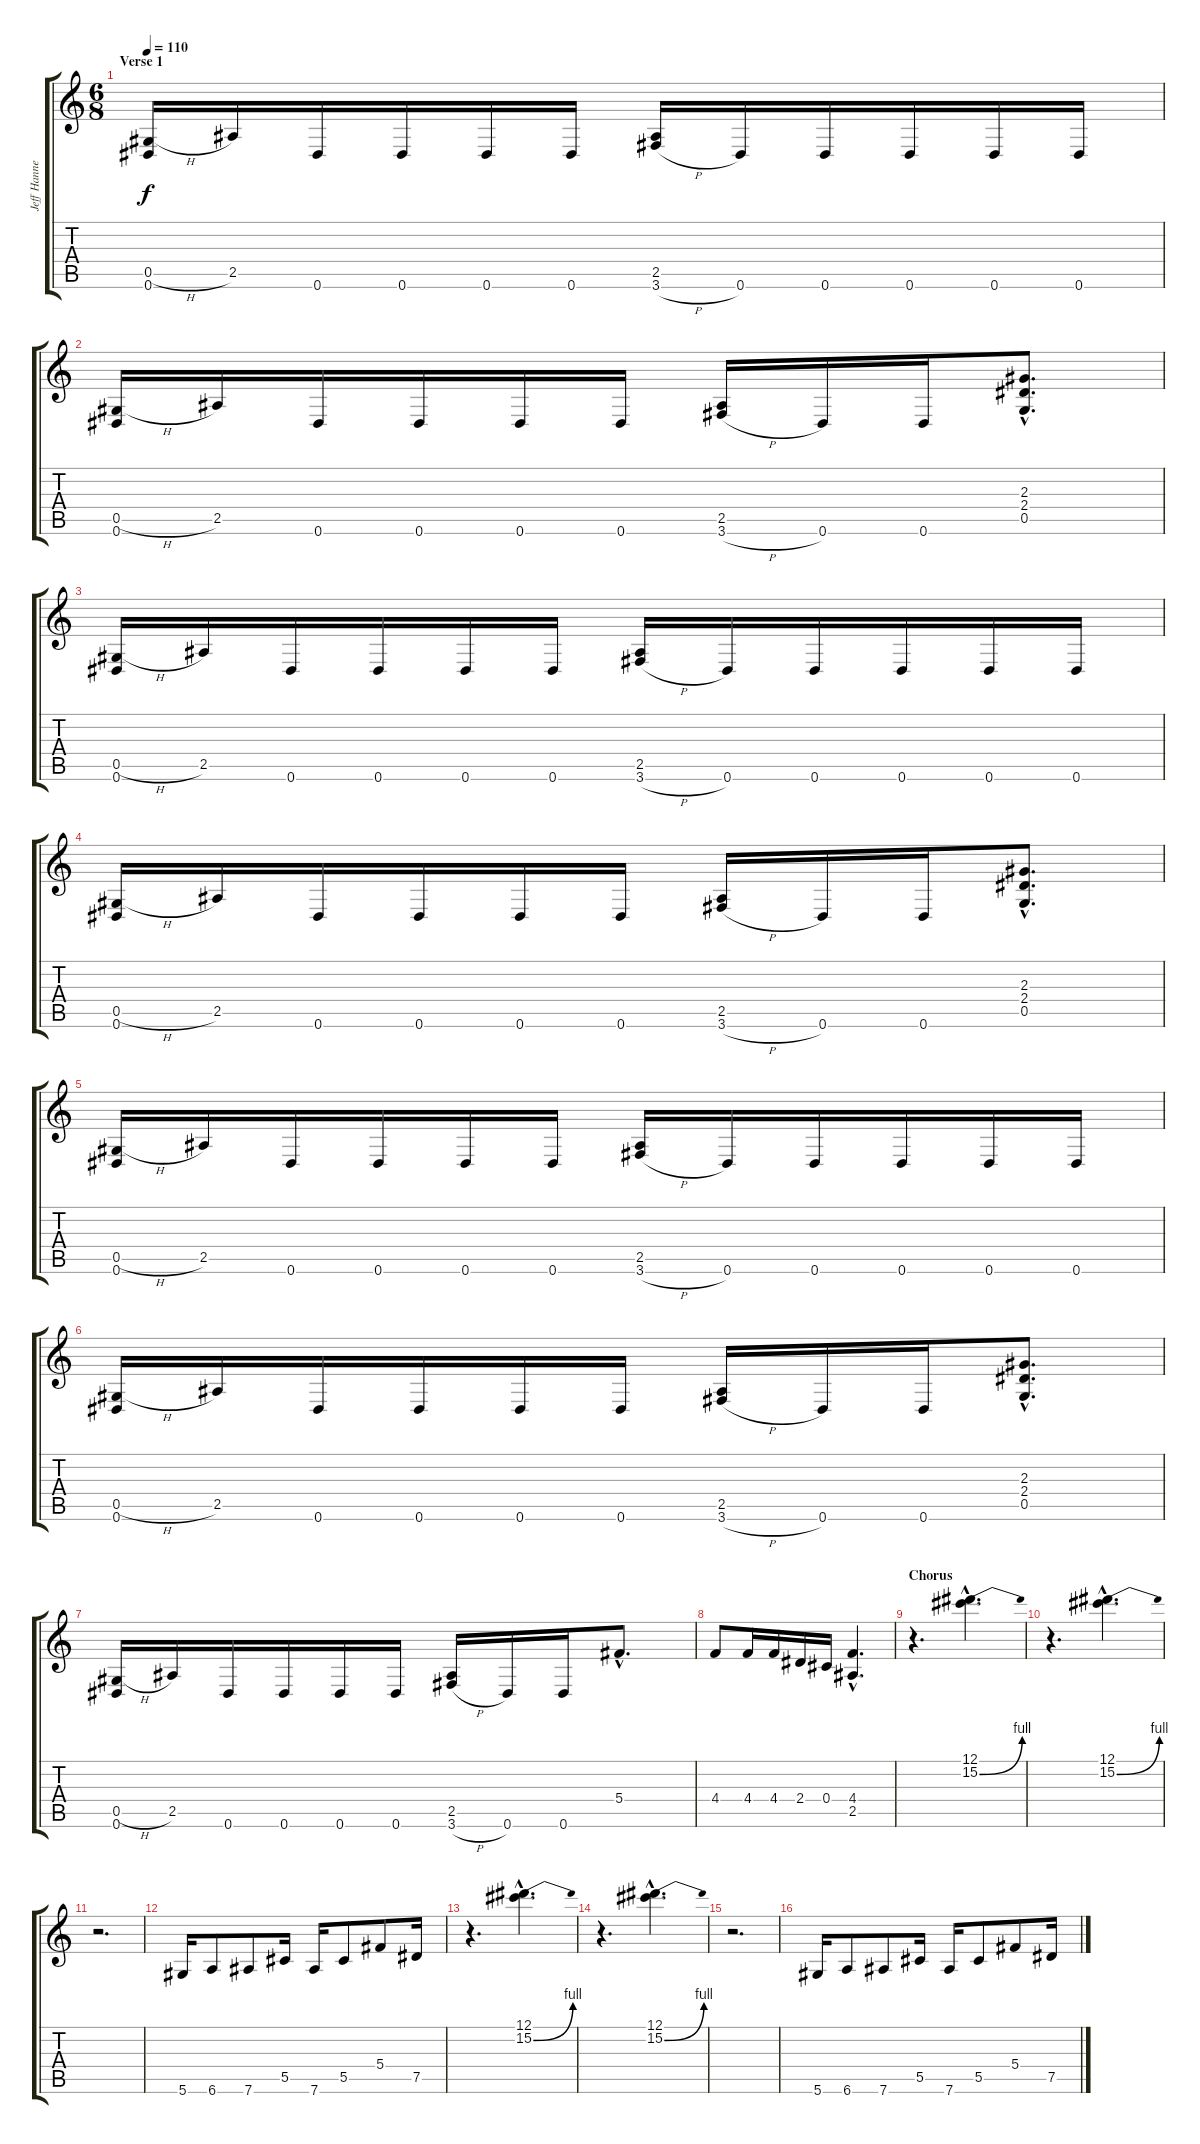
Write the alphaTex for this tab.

\track ("Jeff Hanneman (guitar)" "Jeff Hanne") {instrument distortionguitar}
\staff {score tabs}
\tuning (Eb4 Bb3 Gb3 Db3 Ab2 Eb2) {hide}
\ts (6 8)
\section ("" "Verse 1")
\tempo 110
\clef g2
\ks c
(0.5{h} 0.6).16{dy f} 2.5.16 0.6.16 0.6.16 0.6.16 0.6.16 (2.5 3.6{h}).16 0.6.16 0.6.16 0.6.16 0.6.16 0.6.16 |
(0.5{h} 0.6).16 2.5.16 0.6.16 0.6.16 0.6.16 0.6.16 (2.5 3.6{h}).16 0.6.16 0.6.16 (2.3{hac} 2.4{hac} 0.5{hac}).8{d} |
(0.5{h} 0.6).16 2.5.16 0.6.16 0.6.16 0.6.16 0.6.16 (2.5 3.6{h}).16 0.6.16 0.6.16 0.6.16 0.6.16 0.6.16 |
(0.5{h} 0.6).16 2.5.16 0.6.16 0.6.16 0.6.16 0.6.16 (2.5 3.6{h}).16 0.6.16 0.6.16 (2.3{hac} 2.4{hac} 0.5{hac}).8{d} |
(0.5{h} 0.6).16 2.5.16 0.6.16 0.6.16 0.6.16 0.6.16 (2.5 3.6{h}).16 0.6.16 0.6.16 0.6.16 0.6.16 0.6.16 |
(0.5{h} 0.6).16 2.5.16 0.6.16 0.6.16 0.6.16 0.6.16 (2.5 3.6{h}).16 0.6.16 0.6.16 (2.3{hac} 2.4{hac} 0.5{hac}).8{d} |
(0.5{h} 0.6).16 2.5.16 0.6.16 0.6.16 0.6.16 0.6.16 (2.5 3.6{h}).16 0.6.16 0.6.16 5.4{hac}.8{d} |
4.4.8 4.4.16 4.4.16 2.4.16 0.4.16 (4.4{hac} 2.5{hac}).4{d} |
\section ("" "Chorus")
r.4{d} (12.1{hac} 15.2{be (bend 0 0 60 4) hac}).4{d} |
r.4{d} (12.1{hac} 15.2{be (bend 0 0 60 4) hac}).4{d} |
r.2{d} |
5.6.16 6.6.8 7.6.8 5.5.16 7.6.16 5.5.8 5.4.8 7.5.16 |
r.4{d} (12.1{hac} 15.2{be (bend 0 0 60 4) hac}).4{d} |
r.4{d} (12.1{hac} 15.2{be (bend 0 0 60 4) hac}).4{d} |
r.2{d} |
5.6.16 6.6.8 7.6.8 5.5.16 7.6.16 5.5.8 5.4.8 7.5.16
